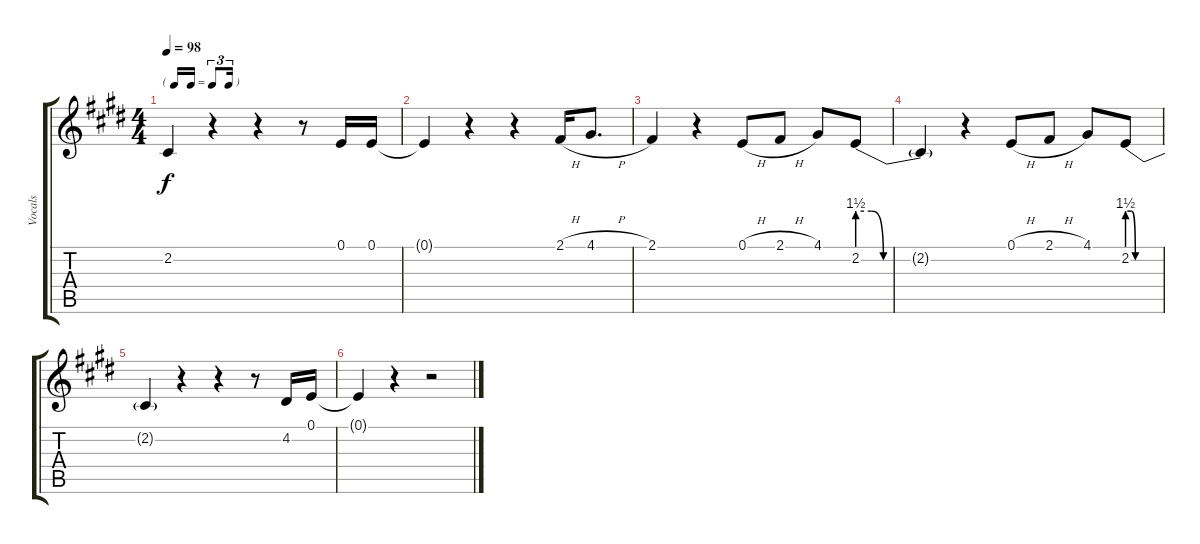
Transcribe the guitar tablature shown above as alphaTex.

\track ("Vocals" "Vocals") {instrument clarinet}
\staff {score tabs}
\tuning (E4 B3 G3 D3 A2 E2) {hide}
\ts (4 4)
\tf triplet16th
\tempo 98
\clef g2
\ks e
2.2{t}.4{dy f} r.4 r.4 r.8 0.1.16 0.1.16 |
0.1{t}.4 r.4 r.4 2.1{h}.16 4.1{h}.8{d} |
2.1.4 r.4 0.1{h}.8 2.1{h}.8 4.1.8 2.2{be (custom 0 6 8 6 15 0 30 0 60 0)}.8 |
2.2{t}.4 r.4 0.1{h}.8 2.1{h}.8 4.1.8 2.2{be (custom 0 6 8 6 15 0 30 0 60 0)}.8 |
2.2{t}.4 r.4 r.4 r.8 4.2.16 0.1.16 |
0.1{t}.4 r.4 r.2
